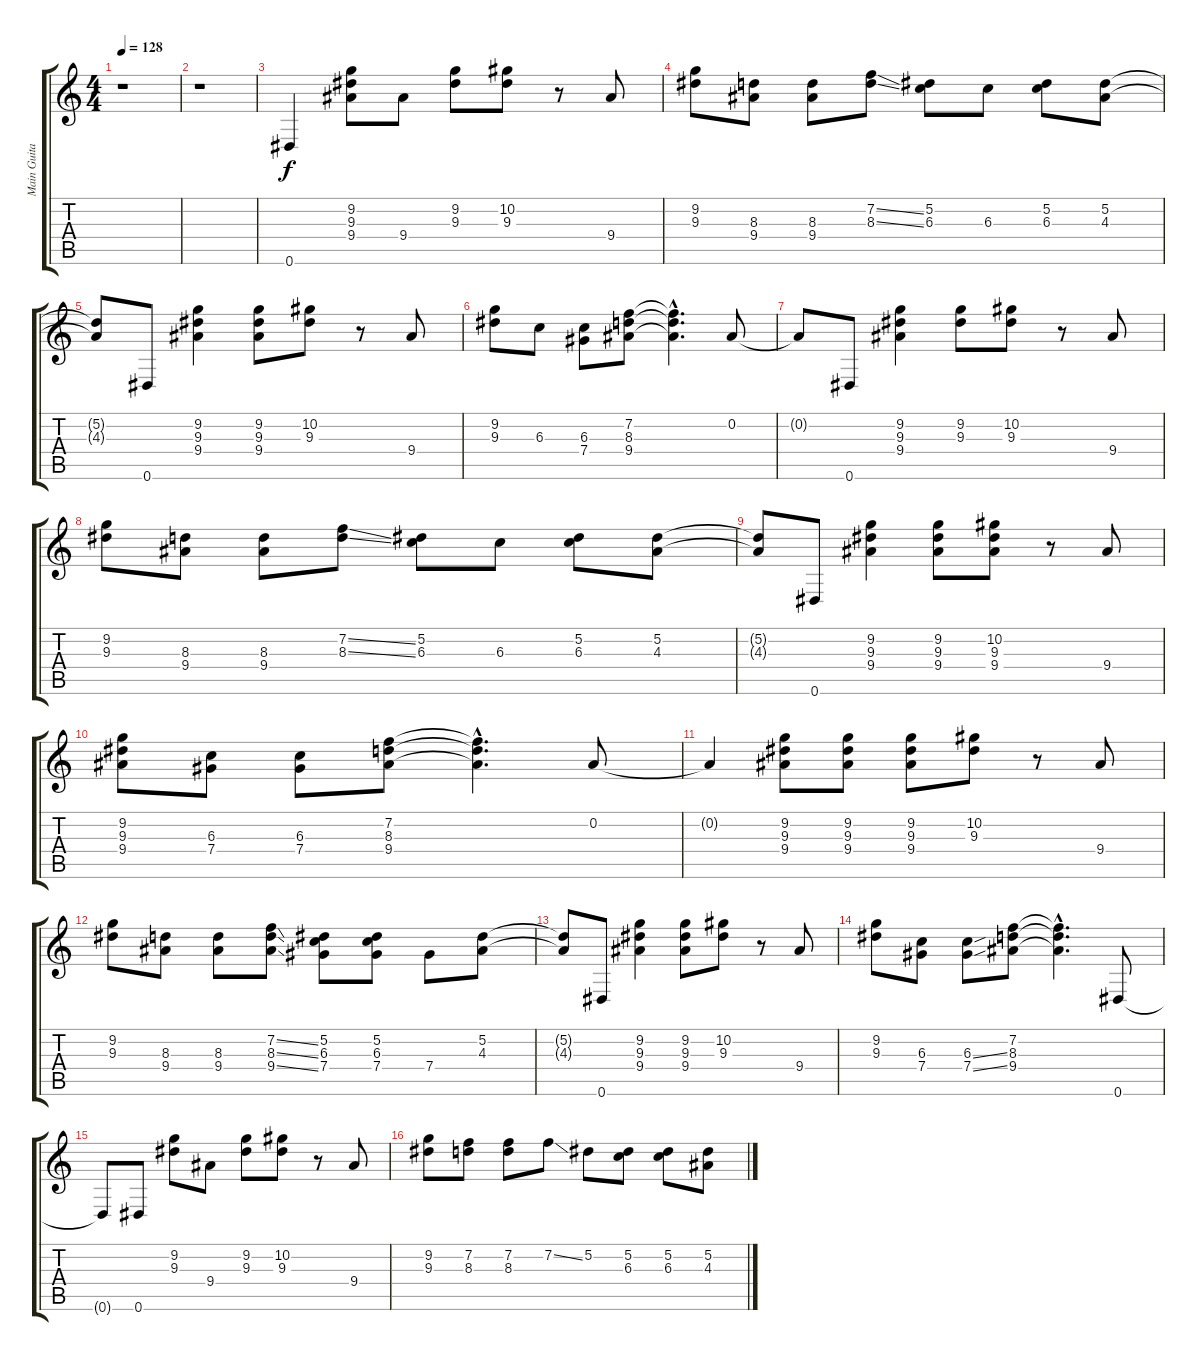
\track ("Main Guitar" "Main Guita") {instrument overdrivenguitar}
\staff {score tabs}
\tuning (Eb4 Bb3 Gb3 Db3 Ab2 Eb2) {hide}
\ts (4 4)
\tempo 128
\clef g2
\ks c
r.1{dy f instrument overdrivenguitar} |
r.1 |
0.6.4 (9.2 9.3 9.4).8 9.4.8 (9.2 9.3).8 (10.2 9.3).8 r.8 9.4.8 |
(9.2 9.3).8 (8.3 9.4).8 (8.3 9.4).8 (7.2{ss} 8.3{ss}).8 (5.2 6.3).8 6.3.8 (5.2 6.3).8 (5.2 4.3).8 |
(5.2{t} 4.3{t}).8 0.6.8 (9.2 9.3 9.4).4 (9.2 9.3 9.4).8 (10.2 9.3).8 r.8 9.4.8 |
(9.2 9.3).8 6.3.8 (6.3 7.4).8 (7.2 8.3 9.4).8 (7.2{hac t} 8.3{hac t} 9.4{hac t}).4{d} 0.2.8 |
0.2{t}.8 0.6.8 (9.2 9.3 9.4).4 (9.2 9.3).8 (10.2 9.3).8 r.8 9.4.8 |
(9.2 9.3).8 (8.3 9.4).8 (8.3 9.4).8 (7.2{ss} 8.3{ss}).8 (5.2 6.3).8 6.3.8 (5.2 6.3).8 (5.2 4.3).8 |
(5.2{t} 4.3{t}).8 0.6.8 (9.2 9.3 9.4).4 (9.2 9.3 9.4).8 (10.2 9.3 9.4).8 r.8 9.4.8 |
(9.2 9.3 9.4).8 (6.3 7.4).8 (6.3 7.4).8 (7.2 8.3 9.4).8 (7.2{hac t} 8.3{hac t} 9.4{hac t}).4{d} 0.2.8 |
0.2{t}.4 (9.2 9.3 9.4).8 (9.2 9.3 9.4).8 (9.2 9.3 9.4).8 (10.2 9.3).8 r.8 9.4.8 |
(9.2 9.3).8 (8.3 9.4).8 (8.3 9.4).8 (7.2{ss} 8.3{ss} 9.4{ss}).8 (5.2 6.3 7.4).8 (5.2 6.3 7.4).8 7.4.8 (5.2 4.3).8 |
(5.2{t} 4.3{t}).8 0.6.8 (9.2 9.3 9.4).4 (9.2 9.3 9.4).8 (10.2 9.3).8 r.8 9.4.8 |
(9.2 9.3).8 (6.3 7.4).8 (6.3{ss} 7.4{ss}).8 (7.2 8.3 9.4).8 (7.2{hac t} 8.3{hac t} 9.4{hac t}).4{d} 0.6.8 |
0.6{t}.8 0.6.8 (9.2 9.3).8 9.4.8 (9.2 9.3).8 (10.2 9.3).8 r.8 9.4.8 |
(9.2 9.3).8 (7.2 8.3).8 (7.2 8.3).8 7.2{ss}.8 5.2.8 (5.2 6.3).8 (5.2 6.3).8 (5.2 4.3).8
